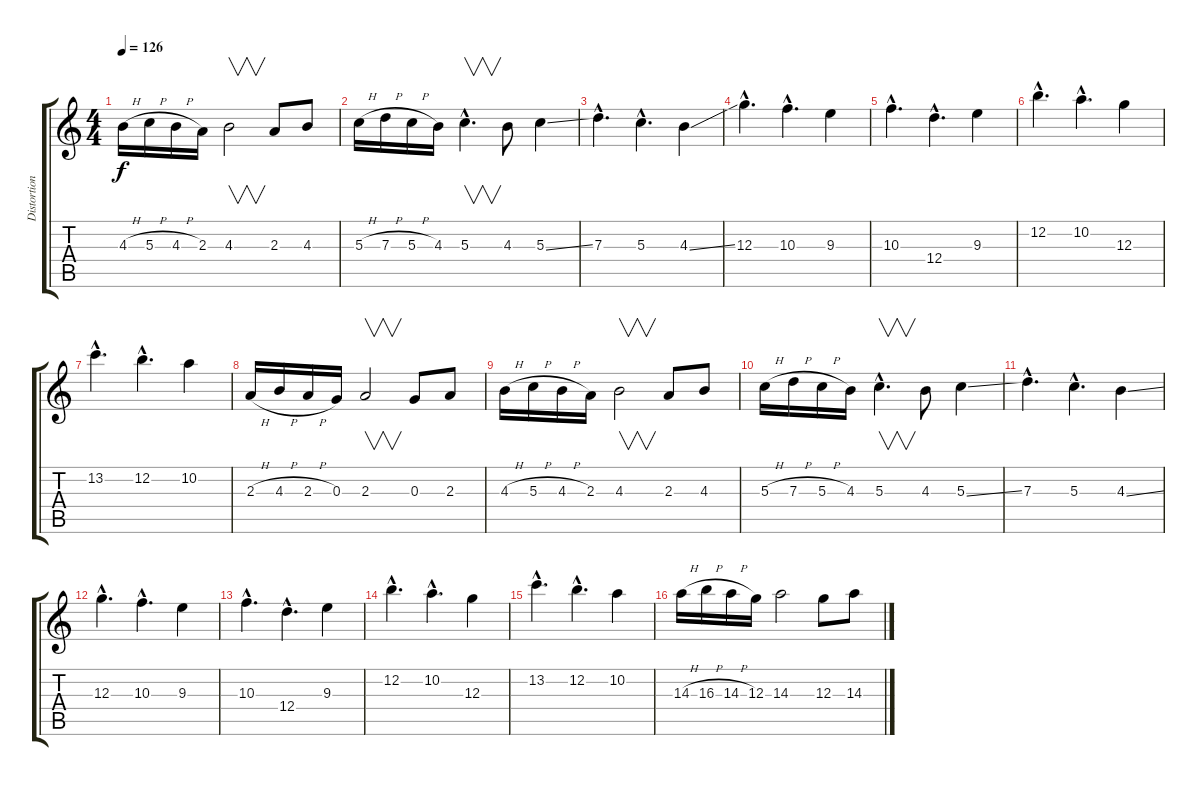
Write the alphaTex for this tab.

\track ("Distortion Guitar" "Distortion") {instrument distortionguitar}
\staff {score tabs}
\tuning (E4 B3 G3 D3 A2 E2) {hide}
\ts (4 4)
\tempo 126
\clef g2
\ks c
4.3{h}.16{dy f} 5.3{h}.16 4.3{h}.16 2.3.16 4.3.2{v} 2.3.8 4.3.8 |
5.3{h}.16 7.3{h}.16 5.3{h}.16 4.3.16 5.3{hac}.4{v d} 4.3.8 5.3{ss}.4 |
7.3{hac}.4{d} 5.3{hac}.4{d} 4.3{ss}.4 |
12.3{hac}.4{d} 10.3{hac}.4{d} 9.3.4 |
10.3{hac}.4{d} 12.4{hac}.4{d} 9.3.4 |
12.2{hac}.4{d} 10.2{hac}.4{d} 12.3.4 |
13.2{hac}.4{d} 12.2{hac}.4{d} 10.2.4 |
2.3{h}.16 4.3{h}.16 2.3{h}.16 0.3.16 2.3.2{v} 0.3.8 2.3.8 |
4.3{h}.16 5.3{h}.16 4.3{h}.16 2.3.16 4.3.2{v} 2.3.8 4.3.8 |
5.3{h}.16 7.3{h}.16 5.3{h}.16 4.3.16 5.3{hac}.4{v d} 4.3.8 5.3{ss}.4 |
7.3{hac}.4{d} 5.3{hac}.4{d} 4.3{ss}.4 |
12.3{hac}.4{d} 10.3{hac}.4{d} 9.3.4 |
10.3{hac}.4{d} 12.4{hac}.4{d} 9.3.4 |
12.2{hac}.4{d} 10.2{hac}.4{d} 12.3.4 |
13.2{hac}.4{d} 12.2{hac}.4{d} 10.2.4 |
14.3{h}.16 16.3{h}.16 14.3{h}.16 12.3.16 14.3.2 12.3.8 14.3.8
